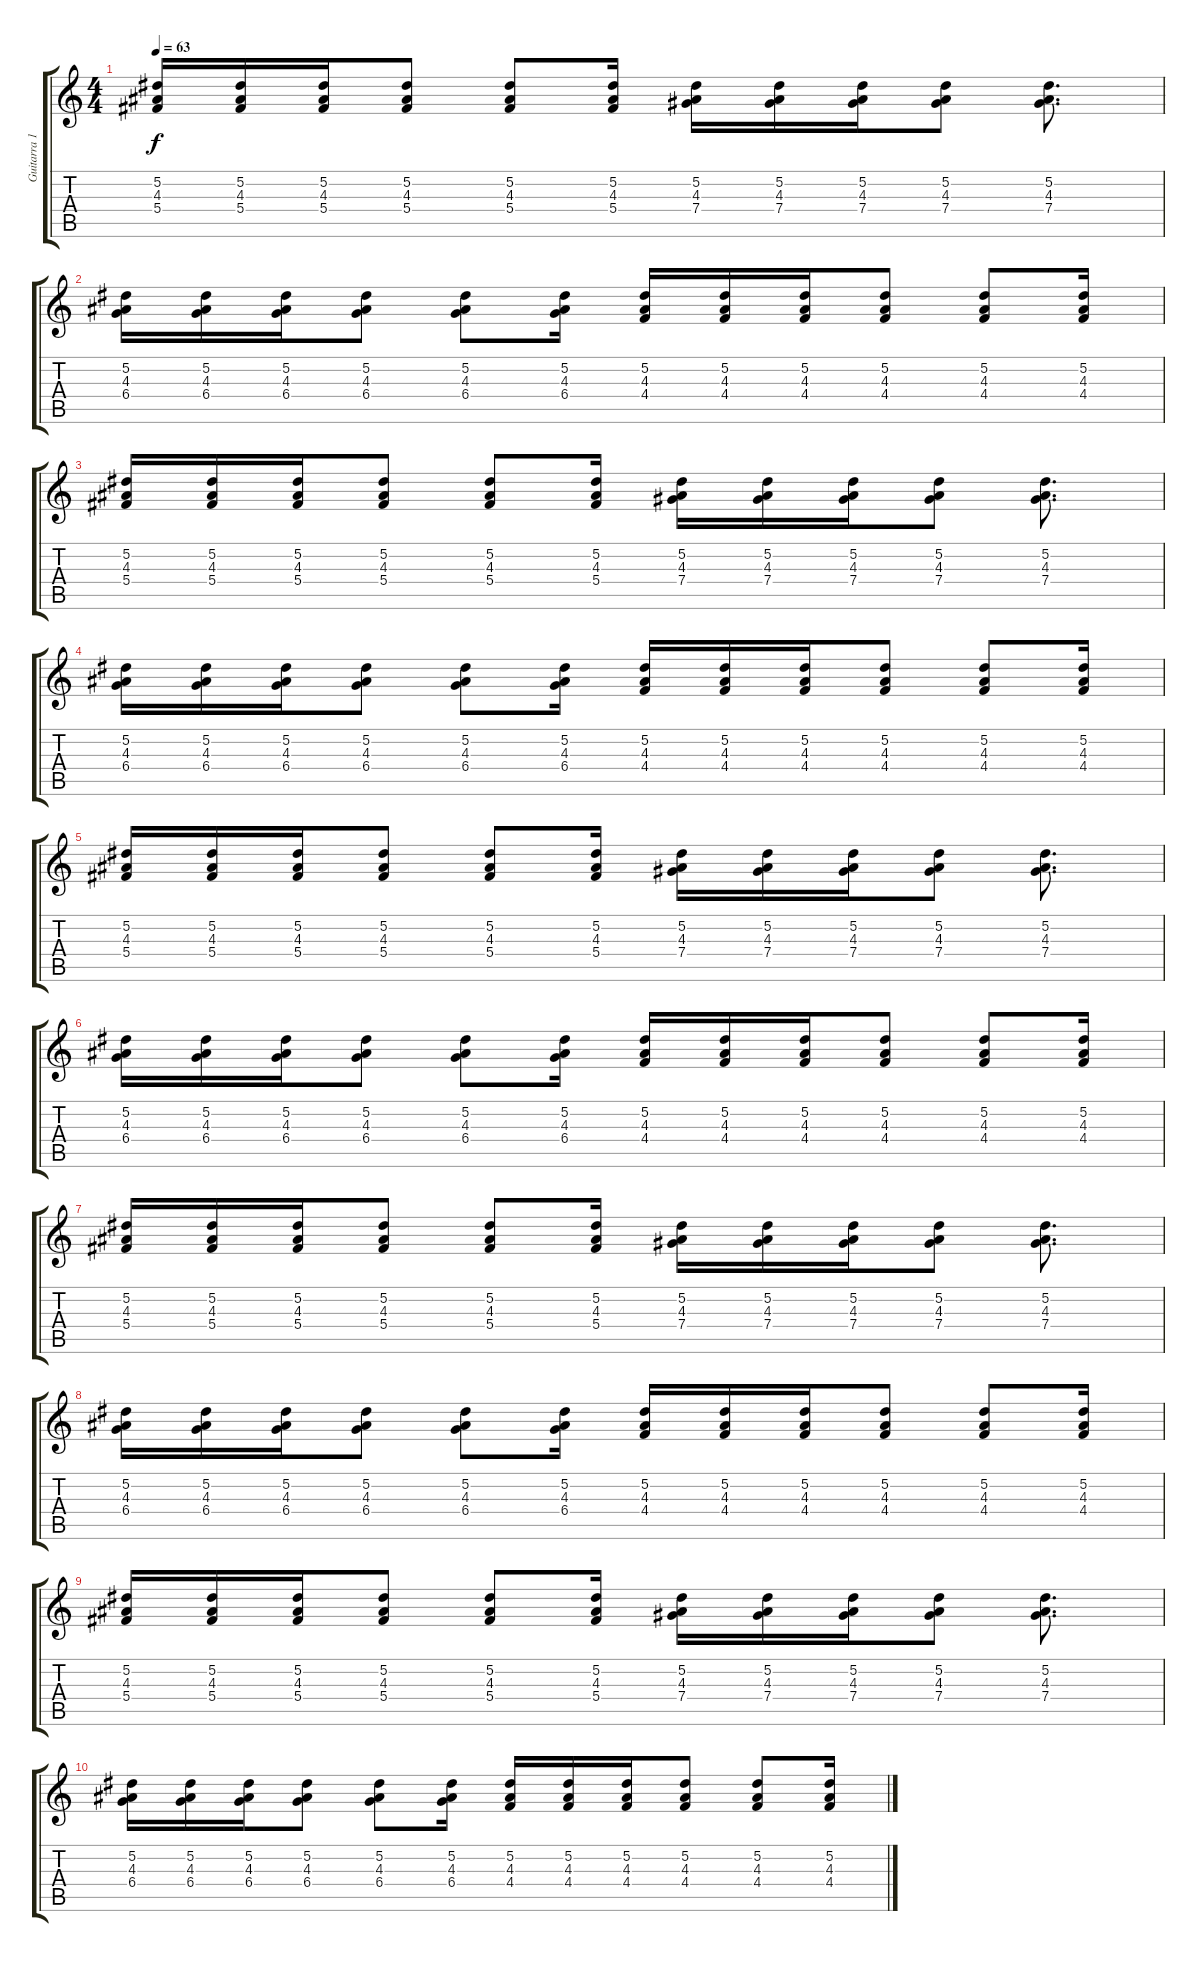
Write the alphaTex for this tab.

\track ("Guitarra 1" "Guitarra 1") {instrument acousticguitarnylon}
\staff {score tabs}
\tuning (Eb4 Bb3 Gb3 Db3 Ab2 Eb2) {hide}
\ts (4 4)
\tempo 63
\clef g2
\ks c
(5.2 4.3 5.4).16{dy f} (5.2 4.3 5.4).16 (5.2 4.3 5.4).16 (5.2 4.3 5.4).8 (5.2 4.3 5.4).8 (5.2 4.3 5.4).16 (5.2 4.3 7.4).16 (5.2 4.3 7.4).16 (5.2 4.3 7.4).16 (5.2 4.3 7.4).8 (5.2 4.3 7.4).8{d} |
(5.2 4.3 6.4).16 (5.2 4.3 6.4).16 (5.2 4.3 6.4).16 (5.2 4.3 6.4).8 (5.2 4.3 6.4).8 (5.2 4.3 6.4).16 (5.2 4.3 4.4).16 (5.2 4.3 4.4).16 (5.2 4.3 4.4).16 (5.2 4.3 4.4).8 (5.2 4.3 4.4).8 (5.2 4.3 4.4).16 |
(5.2 4.3 5.4).16 (5.2 4.3 5.4).16 (5.2 4.3 5.4).16 (5.2 4.3 5.4).8 (5.2 4.3 5.4).8 (5.2 4.3 5.4).16 (5.2 4.3 7.4).16 (5.2 4.3 7.4).16 (5.2 4.3 7.4).16 (5.2 4.3 7.4).8 (5.2 4.3 7.4).8{d} |
(5.2 4.3 6.4).16 (5.2 4.3 6.4).16 (5.2 4.3 6.4).16 (5.2 4.3 6.4).8 (5.2 4.3 6.4).8 (5.2 4.3 6.4).16 (5.2 4.3 4.4).16 (5.2 4.3 4.4).16 (5.2 4.3 4.4).16 (5.2 4.3 4.4).8 (5.2 4.3 4.4).8 (5.2 4.3 4.4).16 |
(5.2 4.3 5.4).16 (5.2 4.3 5.4).16 (5.2 4.3 5.4).16 (5.2 4.3 5.4).8 (5.2 4.3 5.4).8 (5.2 4.3 5.4).16 (5.2 4.3 7.4).16 (5.2 4.3 7.4).16 (5.2 4.3 7.4).16 (5.2 4.3 7.4).8 (5.2 4.3 7.4).8{d} |
(5.2 4.3 6.4).16 (5.2 4.3 6.4).16 (5.2 4.3 6.4).16 (5.2 4.3 6.4).8 (5.2 4.3 6.4).8 (5.2 4.3 6.4).16 (5.2 4.3 4.4).16 (5.2 4.3 4.4).16 (5.2 4.3 4.4).16 (5.2 4.3 4.4).8 (5.2 4.3 4.4).8 (5.2 4.3 4.4).16 |
(5.2 4.3 5.4).16 (5.2 4.3 5.4).16 (5.2 4.3 5.4).16 (5.2 4.3 5.4).8 (5.2 4.3 5.4).8 (5.2 4.3 5.4).16 (5.2 4.3 7.4).16 (5.2 4.3 7.4).16 (5.2 4.3 7.4).16 (5.2 4.3 7.4).8 (5.2 4.3 7.4).8{d} |
(5.2 4.3 6.4).16 (5.2 4.3 6.4).16 (5.2 4.3 6.4).16 (5.2 4.3 6.4).8 (5.2 4.3 6.4).8 (5.2 4.3 6.4).16 (5.2 4.3 4.4).16 (5.2 4.3 4.4).16 (5.2 4.3 4.4).16 (5.2 4.3 4.4).8 (5.2 4.3 4.4).8 (5.2 4.3 4.4).16 |
(5.2 4.3 5.4).16{volume 0} (5.2 4.3 5.4).16 (5.2 4.3 5.4).16 (5.2 4.3 5.4).8 (5.2 4.3 5.4).8 (5.2 4.3 5.4).16 (5.2 4.3 7.4).16 (5.2 4.3 7.4).16 (5.2 4.3 7.4).16 (5.2 4.3 7.4).8 (5.2 4.3 7.4).8{d} |
(5.2 4.3 6.4).16 (5.2 4.3 6.4).16 (5.2 4.3 6.4).16 (5.2 4.3 6.4).8 (5.2 4.3 6.4).8 (5.2 4.3 6.4).16 (5.2 4.3 4.4).16 (5.2 4.3 4.4).16 (5.2 4.3 4.4).16 (5.2 4.3 4.4).8 (5.2 4.3 4.4).8 (5.2 4.3 4.4).16
